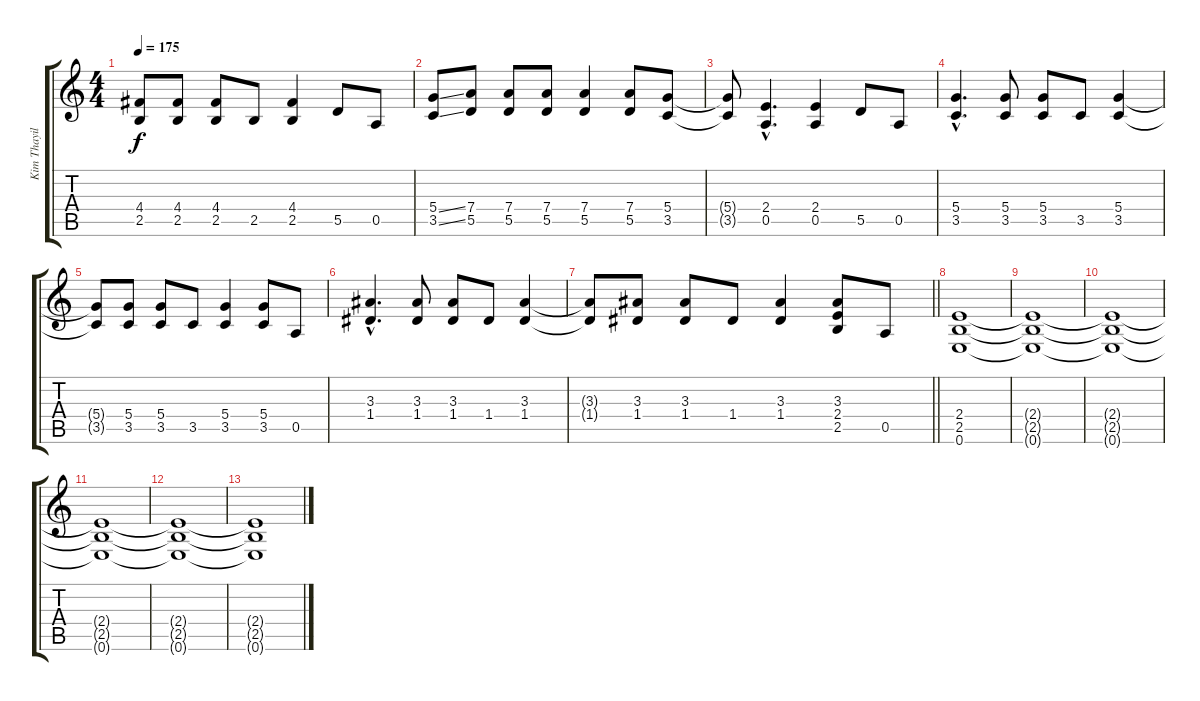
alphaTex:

\track ("Kim Thayil-Guitar" "Kim Thayil") {instrument overdrivenguitar}
\staff {score tabs}
\tuning (E4 B3 G3 D3 A2 E2) {hide}
\ts (4 4)
\tempo 175
\clef g2
\ks c
(4.4{t} 2.5{t}).8{dy f} (4.4 2.5).8 (4.4 2.5).8 2.5.8 (4.4 2.5).4 5.5.8 0.5.8 |
(5.4{ss} 3.5{ss}).8 (7.4 5.5).8 (7.4 5.5).8 (7.4 5.5).8 (7.4 5.5).4 (7.4 5.5).8 (5.4 3.5).8 |
(5.4{t} 3.5{t}).8 (2.4{hac} 0.5{hac}).4{d} (2.4 0.5).4 5.5.8 0.5.8 |
(5.4{hac} 3.5{hac}).4{d} (5.4 3.5).8 (5.4 3.5).8 3.5.8 (5.4 3.5).4 |
(5.4{t} 3.5{t}).8 (5.4 3.5).8 (5.4 3.5).8 3.5.8 (5.4 3.5).4 (5.4 3.5).8 0.5.8 |
(3.3{hac} 1.4{hac}).4{d} (3.3 1.4).8 (3.3 1.4).8 1.4.8 (3.3 1.4).4 |
\barLineRight lightlight
(3.3{t} 1.4{t}).8 (3.3 1.4).8 (3.3 1.4).8 1.4.8 (3.3 1.4).4 (3.3 2.4 2.5).8 0.5.8 |
(2.4 2.5 0.6).1 |
(2.4{t} 2.5{t} 0.6{t}).1 |
(2.4{t} 2.5{t} 0.6{t}).1 |
(2.4{t} 2.5{t} 0.6{t}).1 |
(2.4{t} 2.5{t} 0.6{t}).1 |
(2.4{t} 2.5{t} 0.6{t}).1
